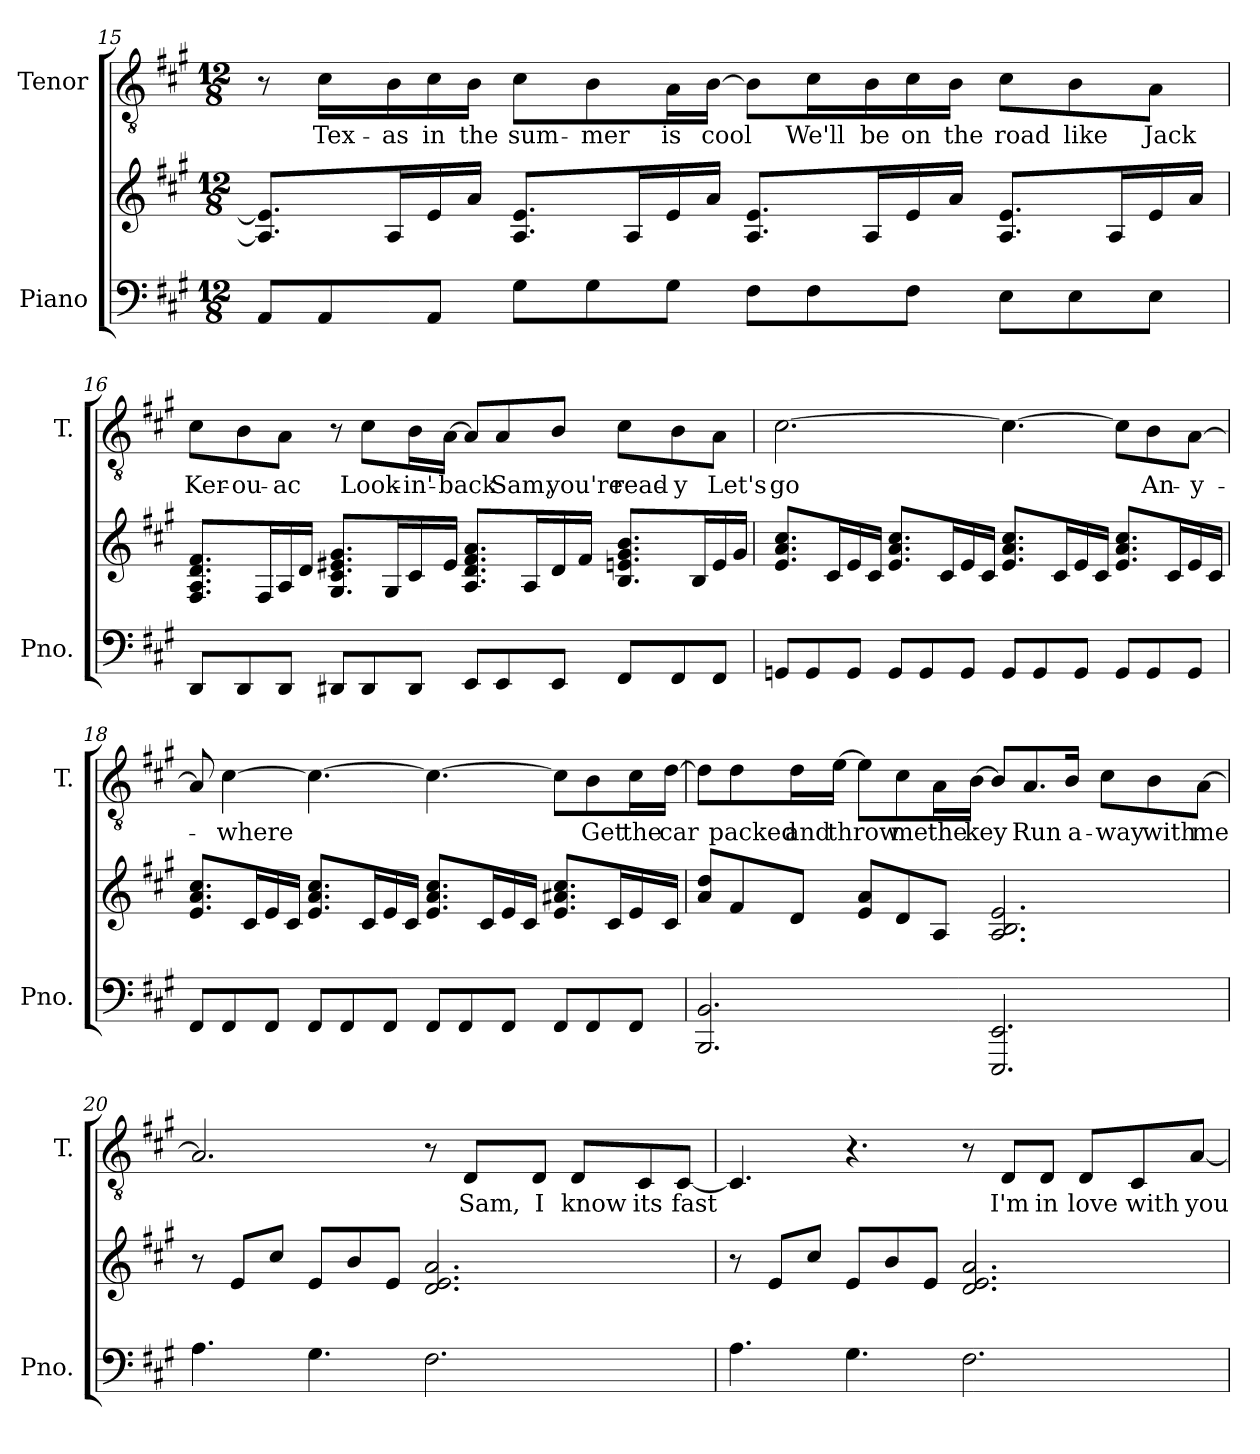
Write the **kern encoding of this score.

**kern	**kern	**kern	**text
*part2	*part2	*part1	*part1
*staff3	*staff2	*staff1	*staff1
*I"Piano	*	*I"Tenor	*
*I'Pno.	*	*I'T.	*
!!LO:LB:g=z
*clefF4	*clefG2	*clefGv2	*
*k[f#c#g#]	*k[f#c#g#]	*k[f#c#g#]	*
*M12/8	*M12/8	*M12/8	*
=15	=15	=15	=15
8AA/L	8.A/] 8.e/]L	8r	.
8AA/	.	16c#\LL	Tex-
.	16A/L	16B\	-as
8AA/J	16e/	16c#\	in
.	16a/JJ	16B\JJ	the
8G#\L	8.A/ 8.e/L	8c#\L	sum-
8G#\	.	8B\	-mer
.	16A/L	.	.
8G#\J	16e/	16A\L	is
.	16a/JJ	[16B\JJ	cool
8F#\L	8.A/ 8.e/L	8B\L]	.
8F#\	.	16c#\L	We'll
.	16A/L	16B\	be
8F#\J	16e/	16c#\	on
.	16a/JJ	16B\JJ	the
8E\L	8.A/ 8.e/L	8c#\L	road
8E\	.	8B\	like
.	16A/L	.	.
8E\J	16e/	8A\J	Jack
.	16a/JJ	.	.
!!LO:PB:g=z
=16	=16	=16	=16
8DD/L	8.F#/ 8.A/ 8.d/ 8.f#/L	8c#\L	Ker-
8DD/	.	8B\	-ou-
.	16F#/L	.	.
8DD/J	16A/	8A\J	-ac
.	16d/JJ	.	.
8DD#X/L	8.G#/ 8.c#/ 8.e#X/ 8.g#/L	8r	.
8DD#/	.	8c#\L	Look-
.	16G#/L	.	.
8DD#/J	16c#/	16B\L	-in'-
.	16e#/JJ	[16A\JJ	-back
8EE/L	8.A/ 8.d/ 8.f#/ 8.a/L	8A/L]	.
8EE/	.	8A/	Sam,
.	16A/L	.	.
8EE/J	16d/	8B/J	you're
.	16f#/JJ	.	.
8FF#/L	8.B/ 8.en/ 8.g#/ 8.b/L	8c#\L	read-
8FF#/	.	8B\	-y
.	16B/L	.	.
8FF#/J	16e/	8A\J	Let's
.	16g#/JJ	.	.
!!LO:LB:g=z
=17	=17	=17	=17
8GGn/L	8.e/ 8.a/ 8.cc#/L	[2.c#\	go
8GG/	.	.	.
.	16c#/L	.	.
8GG/J	16e/	.	.
.	16c#/JJ	.	.
8GG/L	8.e/ 8.a/ 8.cc#/L	.	.
8GG/	.	.	.
.	16c#/L	.	.
8GG/J	16e/	.	.
.	16c#/JJ	.	.
8GG/L	8.e/ 8.a/ 8.cc#/L	4.c#\_	.
8GG/	.	.	.
.	16c#/L	.	.
8GG/J	16e/	.	.
.	16c#/JJ	.	.
8GG/L	8.e/ 8.a/ 8.cc#/L	8c#\L]	.
8GG/	.	8B\	An-
.	16c#/L	.	.
8GG/J	16e/	[8A\J	-y-
.	16c#/JJ	.	.
=18	=18	=18	=18
8FF#/L	8.e/ 8.a/ 8.cc#/L	8A/]	.
8FF#/	.	[4c#\	-where
.	16c#/L	.	.
8FF#/J	16e/	.	.
.	16c#/JJ	.	.
8FF#/L	8.e/ 8.a/ 8.cc#/L	4.c#\_	.
8FF#/	.	.	.
.	16c#/L	.	.
8FF#/J	16e/	.	.
.	16c#/JJ	.	.
8FF#/L	8.e/ 8.a/ 8.cc#/L	4.c#\_	.
8FF#/	.	.	.
.	16c#/L	.	.
8FF#/J	16e/	.	.
.	16c#/JJ	.	.
8FF#/L	8.e/ 8.a#X/ 8.cc#/L	8c#\L]	.
8FF#/	.	8B\	Get
.	16c#/L	.	.
8FF#/J	16e/	16c#\L	the
.	16c#/JJ	[16d\JJ	car
!!LO:LB:g=z
=19	=19	=19	=19
2.BBB/ 2.BB/	8a/ 8dd/L	8d\L]	.
.	8f#/	8d\	packed
.	8d/J	16d\L	and
.	.	[16e\JJ	-throw
.	8e/ 8a/L	8e\L]	.
.	8d/	8c#\	me
.	8A/J	16A\L	the
.	.	[16B\JJ	key
2.EEE/ 2.EE/	2.A/ 2.B/ 2.e/	8B/L]	.
.	.	8.A/	Run
.	.	16B/Jk	a-
.	.	8c#\L	-way
.	.	8B\	with
.	.	[8A\J	me
=20	=20	=20	=20
4.A\	8r	2.A/]	.
.	8e/L	.	.
.	8cc#/J	.	.
4.G#\	8e/L	.	.
.	8b/	.	.
.	8e/J	.	.
2.F#\	2.d/ 2.e/ 2.a/	8r	.
.	.	8D/L	Sam,
.	.	8D/J	I
.	.	8D/L	know
.	.	8C#/	its
.	.	[8C#/J	fast
!!LO:PB:g=z
=21	=21	=21	=21
4.A\	8r	4.C#/]	.
.	8e/L	.	.
.	8cc#/J	.	.
4.G#\	8e/L	4.r	.
.	8b/	.	.
.	8e/J	.	.
2.F#\	2.d/ 2.e/ 2.a/	8r	.
.	.	8D/L	I'm
.	.	8D/J	in
.	.	8D/L	love
.	.	8C#/	with
.	.	[8A/J	you
=	=	=	=
*-	*-	*-	*-
